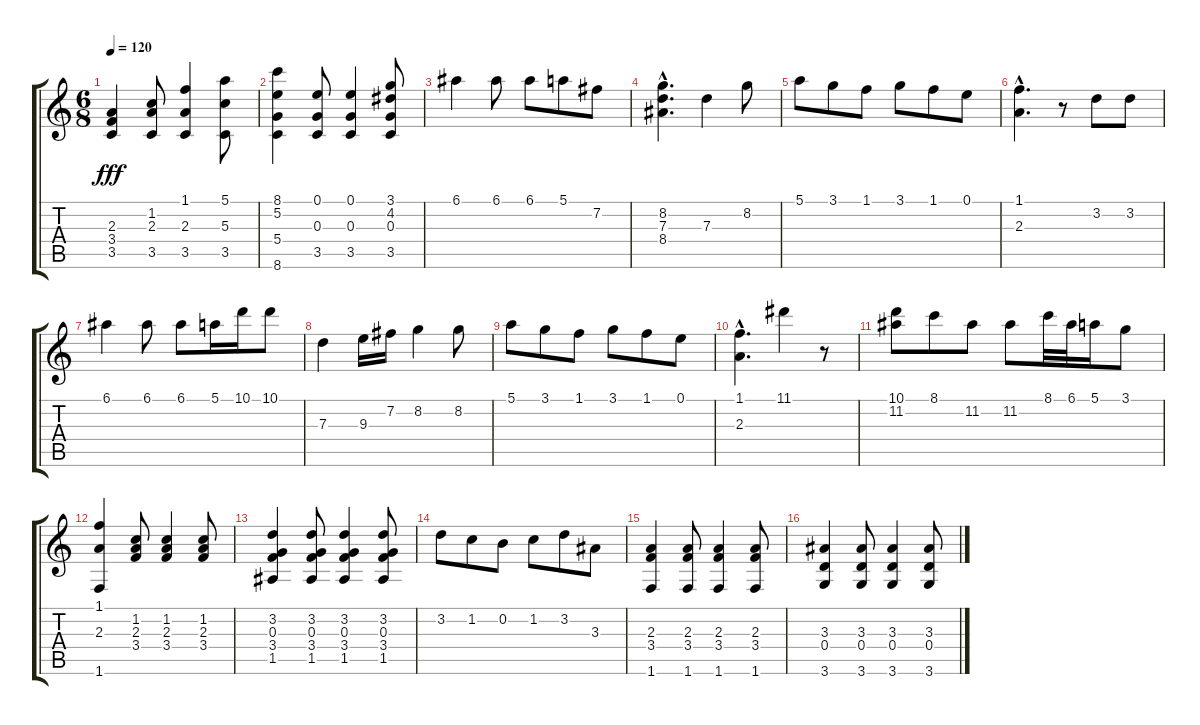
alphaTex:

\track "" {instrument acousticguitarnylon}
\staff {score tabs}
\tuning (E4 B3 G3 D3 A2 E2) {hide}
\ts (6 8)
\tempo 120
\clef g2
\ks c
(2.3 3.4 3.5).4{dy fff} (1.2 2.3 3.5).8 (1.1 2.3 3.5).4 (5.1 5.3 3.5).8 |
(8.1 5.2 5.4 8.6).4 (0.1 0.3 3.5).8 (0.1 0.3 3.5).4 (3.1 4.2 0.3 3.5).8 |
6.1.4 6.1.8 6.1.8 5.1.8 7.2.8 |
(8.2{hac} 7.3{hac} 8.4{hac}).4{d} 7.3.4 8.2.8 |
5.1.8 3.1.8 1.1.8 3.1.8 1.1.8 0.1.8 |
(1.1{hac} 2.3{hac}).4{d} r.8 3.2.8 3.2.8 |
6.1.4 6.1.8 6.1.8 5.1.16 10.1.16 10.1.8 |
7.3.4 9.3.16 7.2.16 8.2.4 8.2.8 |
5.1.8 3.1.8 1.1.8 3.1.8 1.1.8 0.1.8 |
(1.1{hac} 2.3{hac}).4{d} 11.1.4 r.8 |
(10.1 11.2).8 8.1.8 11.2.8 11.2.8 8.1.32 6.1.32 5.1.16 3.1.8 |
(1.1 2.3 1.6).4 (1.2 2.3 3.4).8 (1.2 2.3 3.4).4 (1.2 2.3 3.4).8 |
(3.2 0.3 3.4 1.5).4 (3.2 0.3 3.4 1.5).8 (3.2 0.3 3.4 1.5).4 (3.2 0.3 3.4 1.5).8 |
3.2.8 1.2.8 0.2.8 1.2.8 3.2.8 3.3.8 |
(2.3 3.4 1.6).4 (2.3 3.4 1.6).8 (2.3 3.4 1.6).4 (2.3 3.4 1.6).8 |
(3.3 0.4 3.6).4 (3.3 0.4 3.6).8 (3.3 0.4 3.6).4 (3.3 0.4 3.6).8
